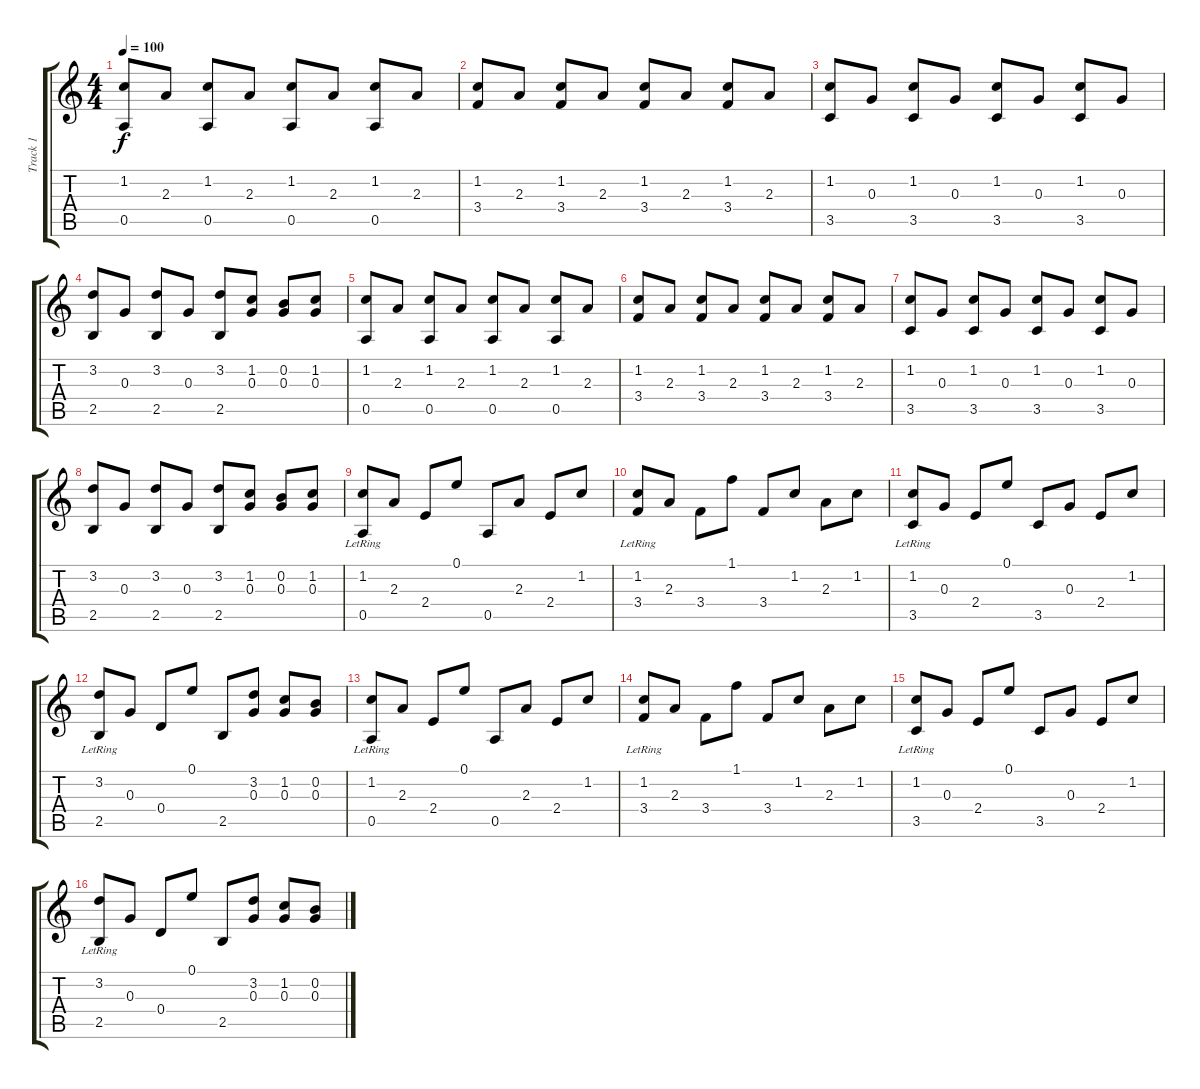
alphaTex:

\track ("Track 1" "Track 1") {instrument acousticguitarsteel}
\staff {score tabs}
\tuning (E4 B3 G3 D3 A2 E2) {hide}
\ts (4 4)
\tempo 100
\clef g2
\ks c
(1.2 0.5).8{dy f} 2.3.8 (1.2 0.5).8 2.3.8 (1.2 0.5).8 2.3.8 (1.2 0.5).8 2.3.8 |
(1.2 3.4).8 2.3.8 (1.2 3.4).8 2.3.8 (1.2 3.4).8 2.3.8 (1.2 3.4).8 2.3.8 |
(1.2 3.5).8 0.3.8 (1.2 3.5).8 0.3.8 (1.2 3.5).8 0.3.8 (1.2 3.5).8 0.3.8 |
(3.2 2.5).8 0.3.8 (3.2 2.5).8 0.3.8 (3.2 2.5).8 (1.2 0.3).8 (0.2 0.3).8 (1.2 0.3).8 |
(1.2 0.5).8 2.3.8 (1.2 0.5).8 2.3.8 (1.2 0.5).8 2.3.8 (1.2 0.5).8 2.3.8 |
(1.2 3.4).8 2.3.8 (1.2 3.4).8 2.3.8 (1.2 3.4).8 2.3.8 (1.2 3.4).8 2.3.8 |
(1.2 3.5).8 0.3.8 (1.2 3.5).8 0.3.8 (1.2 3.5).8 0.3.8 (1.2 3.5).8 0.3.8 |
(3.2 2.5).8 0.3.8 (3.2 2.5).8 0.3.8 (3.2 2.5).8 (1.2 0.3).8 (0.2 0.3).8 (1.2 0.3).8 |
(1.2{lr} 0.5).8 2.3.8 2.4.8 0.1.8 0.5.8 2.3.8 2.4.8 1.2.8 |
(1.2{lr} 3.4{lr}).8 2.3.8 3.4.8 1.1.8 3.4.8 1.2.8 2.3.8 1.2.8 |
(1.2{lr} 3.5{lr}).8 0.3.8 2.4.8 0.1.8 3.5.8 0.3.8 2.4.8 1.2.8 |
(3.2{lr} 2.5{lr}).8 0.3.8 0.4.8 0.1.8 2.5.8 (3.2 0.3).8 (1.2 0.3).8 (0.2 0.3).8 |
(1.2{lr} 0.5).8 2.3.8 2.4.8 0.1.8 0.5.8 2.3.8 2.4.8 1.2.8 |
(1.2{lr} 3.4{lr}).8 2.3.8 3.4.8 1.1.8 3.4.8 1.2.8 2.3.8 1.2.8 |
(1.2{lr} 3.5{lr}).8 0.3.8 2.4.8 0.1.8 3.5.8 0.3.8 2.4.8 1.2.8 |
(3.2{lr} 2.5{lr}).8 0.3.8 0.4.8 0.1.8 2.5.8 (3.2 0.3).8 (1.2 0.3).8 (0.2 0.3).8
